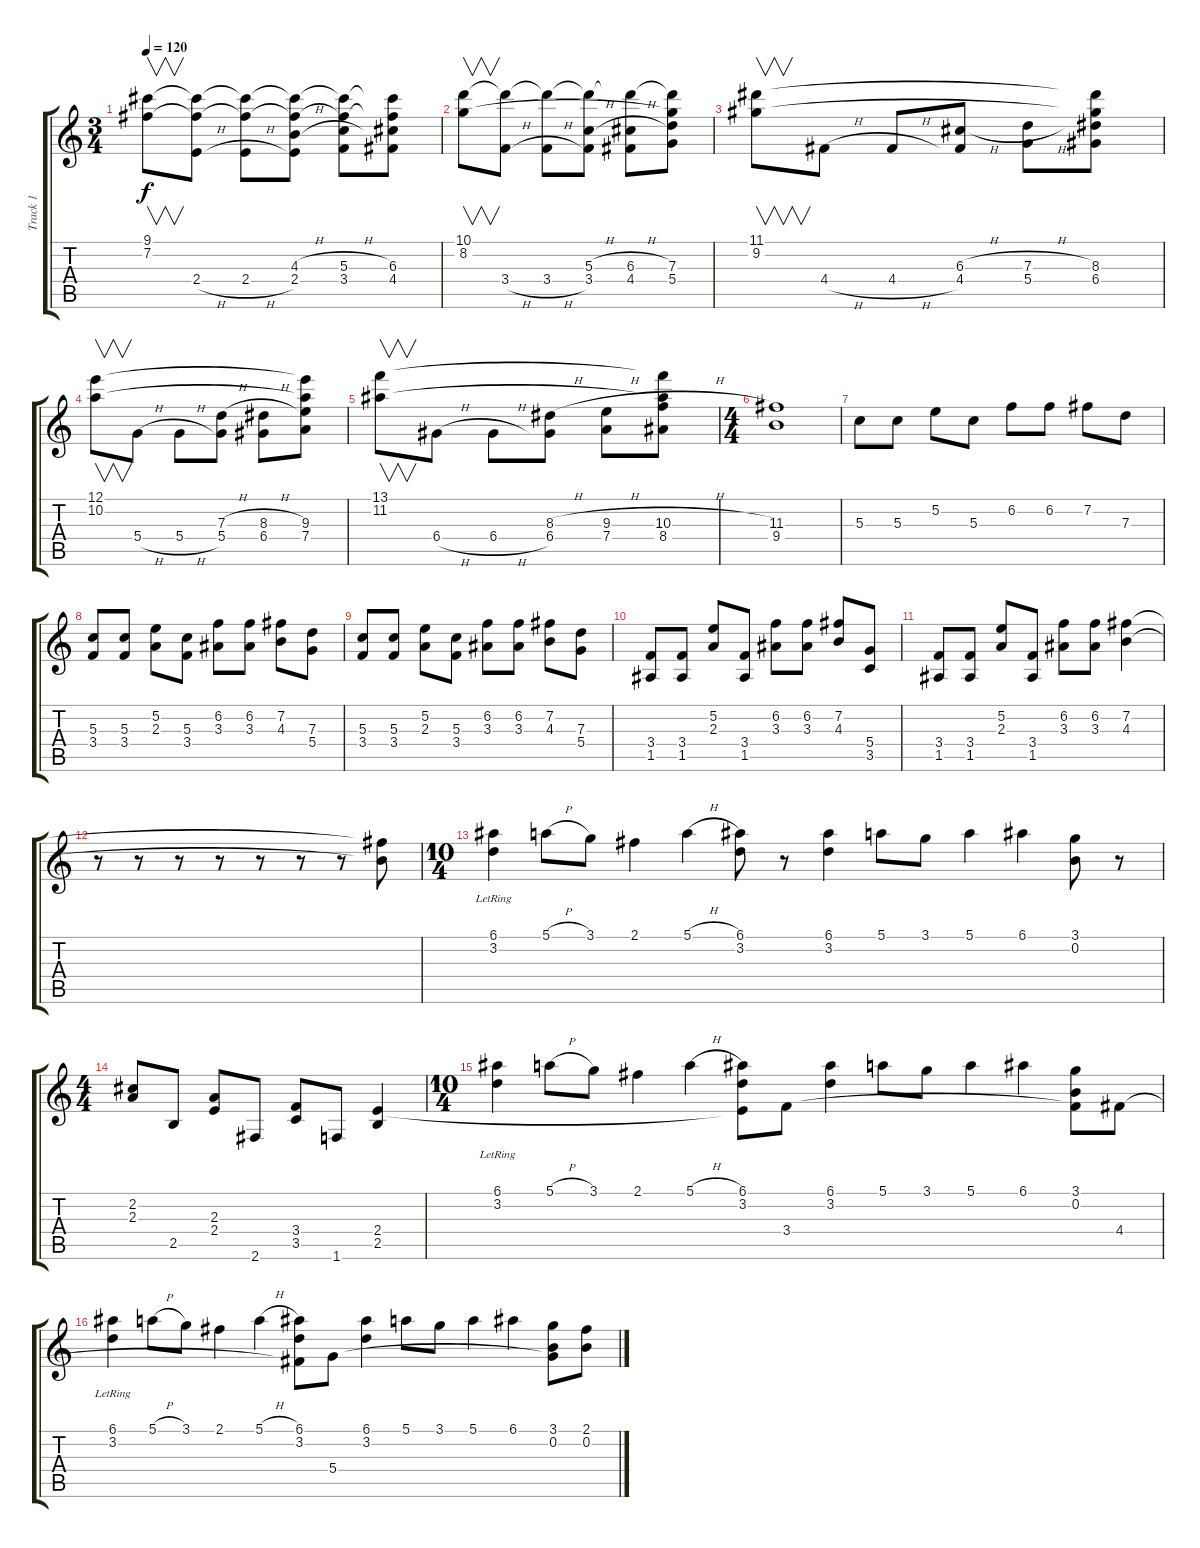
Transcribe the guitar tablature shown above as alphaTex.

\track ("Track 1" "Track 1") {instrument electricguitarclean}
\staff {score tabs}
\tuning (E4 B3 G3 D3 A2 E2) {hide}
\ts (3 4)
\tempo 120
\clef g2
\ks c
(9.1 7.2).8{v dy f} (9.1{t} 7.2{t} 2.4{h}).8 (9.1{t} 7.2{t} 2.4{h}).8 (9.1{t} 7.2{t} 4.3{h} 2.4).8 (9.1{t} 7.2{t} 5.3{h} 3.4).8 (9.1{t} 7.2{t} 6.3 4.4).8 |
(10.1 8.2).8{v} (10.1{t} 3.4{h}).8 (10.1{t} 3.4{h}).8 (10.1{t} 5.3{h} 3.4).8 (10.1{t} 6.3{h} 4.4).8 (10.1{t} 8.2{t} 7.3 5.4).8 |
(11.1 9.2).8{v} 4.4{h}.8 4.4{h}.8 (6.3{h} 4.4).8 (7.3{h} 5.4).8 (11.1{t} 9.2{t} 8.3 6.4).8 |
(12.1 10.2).8{v} 5.4{h}.8 5.4{h}.8 (7.3{h} 5.4).8 (8.3{h} 6.4).8 (12.1{t} 10.2{t} 9.3 7.4).8 |
(13.1 11.2).8{v} 6.4{h}.8 6.4{h}.8 (8.3{h} 6.4).8 (9.3{h} 7.4).8 (13.1{t} 11.2{t} 10.3{h} 8.4).8 |
\ts (4 4)
(11.3 9.4).1 |
5.3.8 5.3.8 5.2.8 5.3.8 6.2.8 6.2.8 7.2.8 7.3.8 |
(5.3 3.4).8 (5.3 3.4).8 (5.2 2.3).8 (5.3 3.4).8 (6.2 3.3).8 (6.2 3.3).8 (7.2 4.3).8 (7.3 5.4).8 |
(5.3 3.4).8 (5.3 3.4).8 (5.2 2.3).8 (5.3 3.4).8 (6.2 3.3).8 (6.2 3.3).8 (7.2 4.3).8 (7.3 5.4).8 |
(3.4 1.5).8 (3.4 1.5).8 (5.2 2.3).8 (3.4 1.5).8 (6.2 3.3).8 (6.2 3.3).8 (7.2 4.3).8 (5.4 3.5).8 |
(3.4 1.5).8 (3.4 1.5).8 (5.2 2.3).8 (3.4 1.5).8 (6.2 3.3).8 (6.2 3.3).8 (7.2 4.3).4 |
r.8 r.8 r.8 r.8 r.8 r.8 r.8 (7.2{t} 4.3{t}).8 |
\ts (10 4)
(6.1{lr} 3.2).4 5.1{h}.8 3.1.8 2.1.4 5.1{h}.4 (6.1 3.2).8 r.8 (6.1 3.2).4 5.1.8 3.1.8 5.1.4 6.1.4 (3.1 0.2).8 r.8 |
\ts (4 4)
(2.2 2.3).8 2.5.8 (2.3 2.4).8 2.6.8 (3.4 3.5).8 1.6.8 (2.4 2.5).4 |
\ts (10 4)
(6.1{lr} 3.2).4 5.1{h}.8 3.1.8 2.1.4 5.1{h}.4 (6.1 3.2 2.4{t}).8 3.4.8 (6.1 3.2).4 5.1.8 3.1.8 5.1.4 6.1.4 (3.1 0.2 3.4{t}).8 4.4.8 |
(6.1{lr} 3.2).4 5.1{h}.8 3.1.8 2.1.4 5.1{h}.4 (6.1 3.2 4.4{t}).8 5.4.8 (6.1 3.2).4 5.1.8 3.1.8 5.1.4 6.1.4 (3.1 0.2 5.4{t}).8 (2.1 0.2).8
